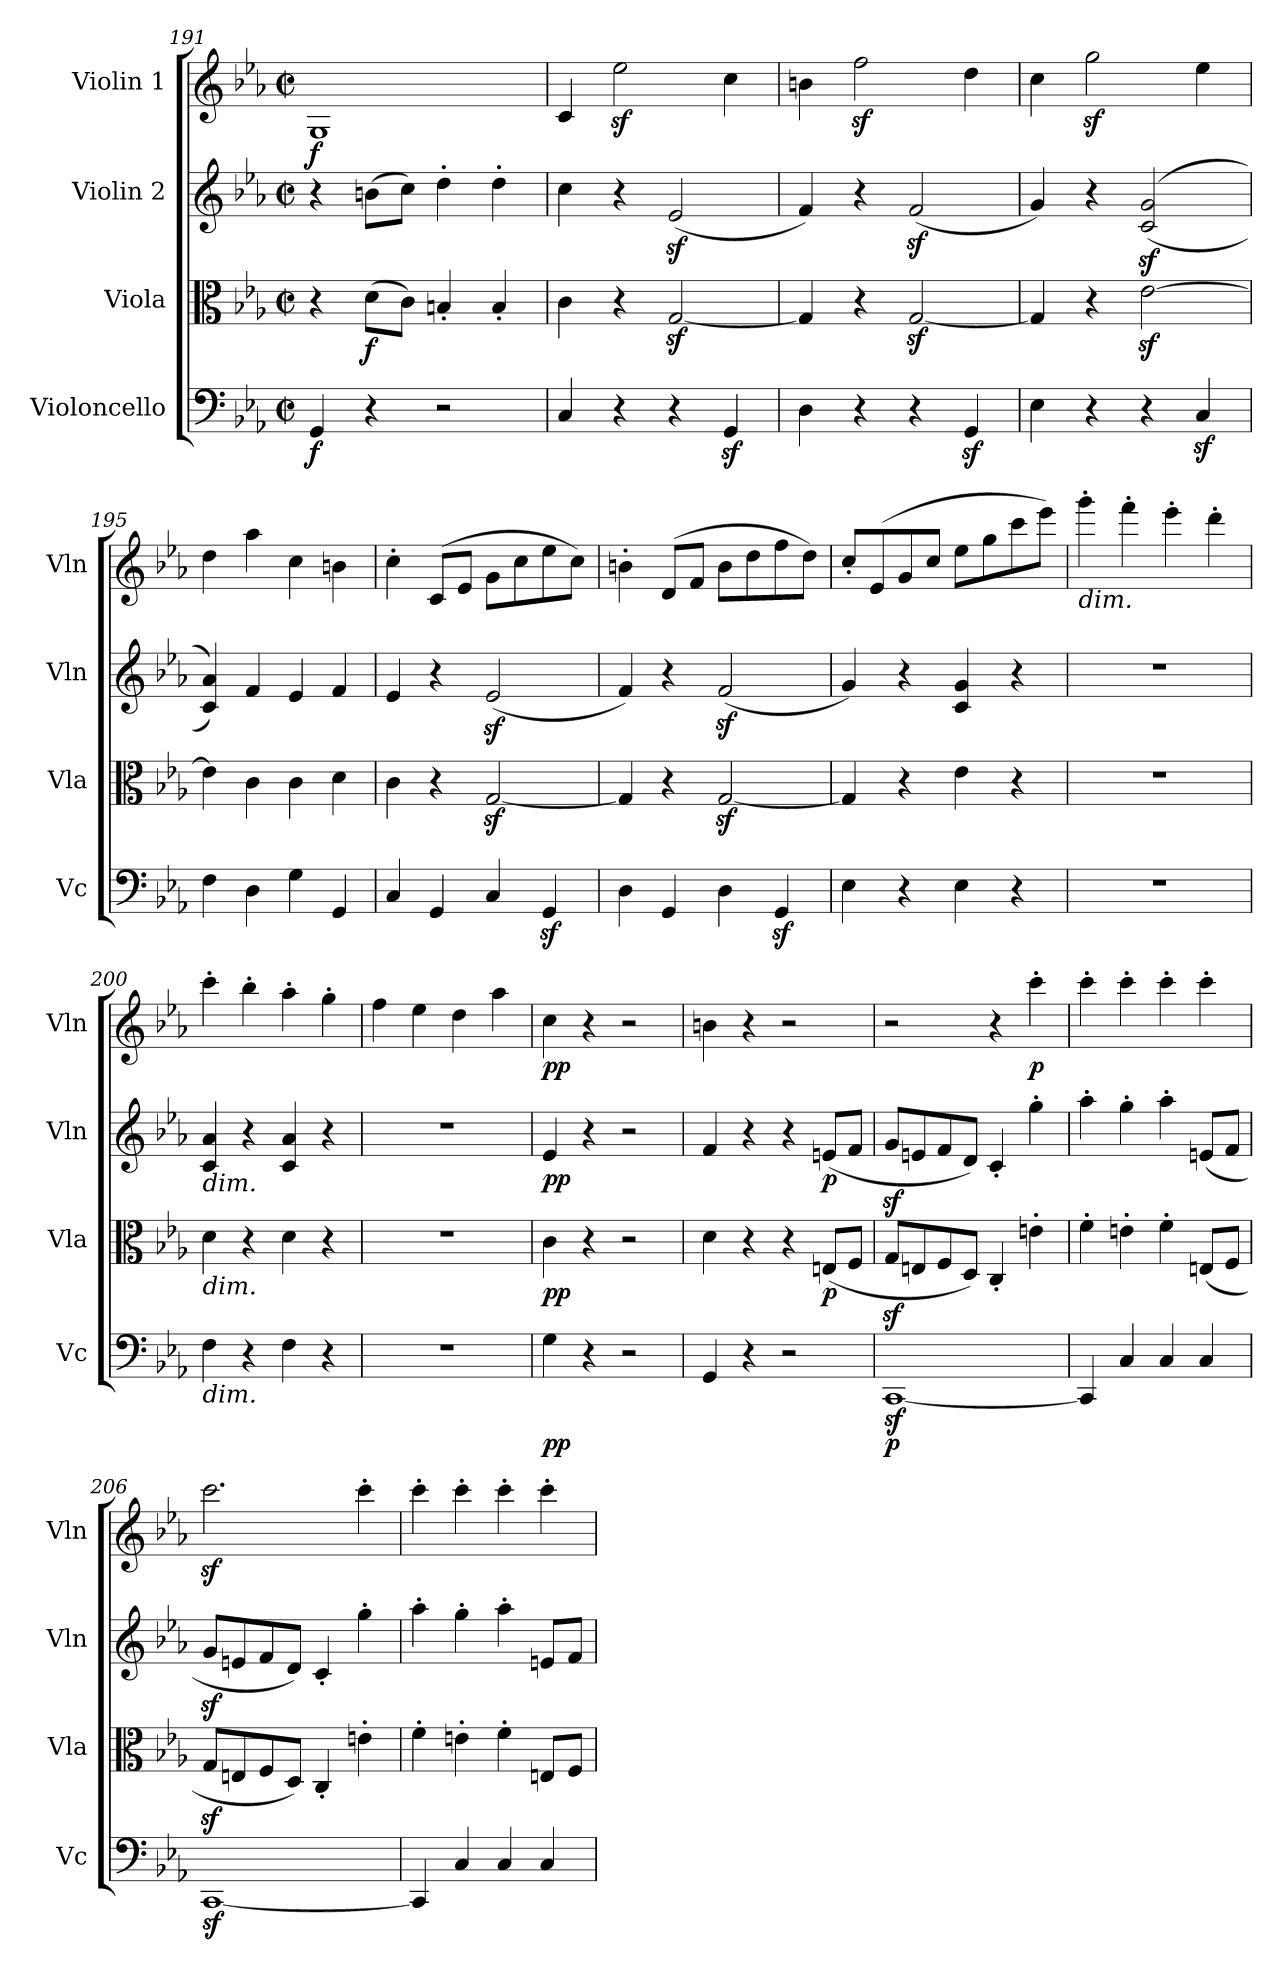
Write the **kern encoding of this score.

**kern	**dynam	**kern	**dynam	**kern	**dynam	**kern	**dynam
*part4	*part4	*part3	*part3	*part2	*part2	*part1	*part1
*staff4	*staff4	*staff3	*staff3	*staff2	*staff2	*staff1	*staff1
*I"Violoncello	*	*I"Viola	*	*I"Violin 2	*	*I"Violin 1	*
*I'Vc	*	*I'Vla	*	*I'Vln	*	*I'Vln	*
*clefF4	*	*clefC3	*	*clefG2	*	*clefG2	*
*k[b-e-a-]	*	*k[b-e-a-]	*	*k[b-e-a-]	*	*k[b-e-a-]	*
*M2/2	*	*M2/2	*	*M2/2	*	*M2/2	*
*met(c|)	*	*met(c|)	*	*met(c|)	*	*met(c|)	*
=191	=191	=191	=191	=191	=191	=191	=191
!	!LO:DY:b	!	!	!	!	!	!LO:DY:b
4GG/	f	4r	.	4r	.	1G	f
!	!	!	!LO:DY:b	!	!	!	!
4r	.	(8d\L	f	(8bn\L	.	.	.
.	.	8c\J)	.	8cc\J)	.	.	.
2r	.	4Bn'/	.	4dd'\	.	.	.
.	.	4B'/	.	4dd'\	.	.	.
=192	=192	=192	=192	=192	=192	=192	=192
4C/	.	4c\	.	4cc\	.	4c/	.
4r	.	4r	.	4r	.	2ee-z<\	.
4r	.	[2Gz</	.	(2e-z</	.	.	.
4GGz</	.	.	.	.	.	4cc\	.
=193	=193	=193	=193	=193	=193	=193	=193
4D\	.	4G/]	.	4f/)	.	4bn\	.
4r	.	4r	.	4r	.	2ffz<\	.
4r	.	[2Gz</	.	(2fz</	.	.	.
4GGz</	.	.	.	.	.	4dd\	.
=194	=194	=194	=194	=194	=194	=194	=194
4E-\	.	4G/]	.	4g/)	.	4cc\	.
4r	.	4r	.	4r	.	2ggz<\	.
4r	.	[2e-z<\	.	(>(2c/z< 2g/z<	.	.	.
4Cz</	.	.	.	.	.	4ee-\	.
=195	=195	=195	=195	=195	=195	=195	=195
4F\	.	4e-\]	.	4c/ 4a-/))	.	4dd\	.
4D\	.	4c\	.	4f/	.	4aa-\	.
4G\	.	4c\	.	4e-/	.	4cc\	.
4GG/	.	4d\	.	4f/	.	4bn\	.
=196	=196	=196	=196	=196	=196	=196	=196
4C/	.	4c\	.	4e-/	.	4cc'\	.
4GG/	.	4r	.	4r	.	(8c/L	.
.	.	.	.	.	.	8e-/J	.
4C/	.	[2Gz</	.	(2e-z</	.	8g\L	.
.	.	.	.	.	.	8cc\	.
4GGz</	.	.	.	.	.	8ee-\	.
.	.	.	.	.	.	8cc\J)	.
=197	=197	=197	=197	=197	=197	=197	=197
4D\	.	4G/]	.	4f/)	.	4bn'\	.
4GG/	.	4r	.	4r	.	(8d/L	.
.	.	.	.	.	.	8f/J	.
4D\	.	[2Gz</	.	(2fz</	.	8b\L	.
.	.	.	.	.	.	8dd\	.
4GGz</	.	.	.	.	.	8ff\	.
.	.	.	.	.	.	8dd\J)	.
!!LO:LB:g=z
=198	=198	=198	=198	=198	=198	=198	=198
4E-\	.	4G/]	.	4g/)	.	8cc'/L	.
.	.	.	.	.	.	(8e-/	.
4r	.	4r	.	4r	.	8g/	.
.	.	.	.	.	.	8cc/J	.
4E-\	.	4e-\	.	4c/ 4g/	.	8ee-\L	.
.	.	.	.	.	.	8gg\	.
4r	.	4r	.	4r	.	8ccc\	.
.	.	.	.	.	.	8eee-\J)	.
=199	=199	=199	=199	=199	=199	=199	=199
!	!	!	!	!	!	!LO:TX:b:i:t=dim.	!
1r	.	1r	.	1r	.	4ggg'\	.
.	.	.	.	.	.	4fff'\	.
.	.	.	.	.	.	4eee-'\	.
.	.	.	.	.	.	4ddd'\	.
!!LO:PB:g=z
=200	=200	=200	=200	=200	=200	=200	=200
!	!	!	!	!LO:TX:b:i:t=dim.	!	!	!
!	!	!LO:TX:b:i:t=dim.	!	!	!	!	!
!LO:TX:b:i:t=dim.	!	!	!	!	!	!	!
4F\	.	4d\	.	4c/ 4a-/	.	4ccc'\	.
4r	.	4r	.	4r	.	4bb-'\	.
4F\	.	4d\	.	4c/ 4a-/	.	4aa-'\	.
4r	.	4r	.	4r	.	4gg'\	.
=201	=201	=201	=201	=201	=201	=201	=201
1r	.	1r	.	1r	.	4ff\	.
.	.	.	.	.	.	4ee-\	.
.	.	.	.	.	.	4dd\	.
.	.	.	.	.	.	4aa-\	.
=202	=202	=202	=202	=202	=202	=202	=202
!	!LO:DY:b	!	!LO:DY:b	!	!LO:DY:b	!	!LO:DY:b
4G\	pp	4c\	pp	4e-/	pp	4cc\	pp
4r	.	4r	.	4r	.	4r	.
2r	.	2r	.	2r	.	2r	.
=203	=203	=203	=203	=203	=203	=203	=203
4GG/	.	4d\	.	4f/	.	4bn\	.
4r	.	4r	.	4r	.	4r	.
2r	.	4r	.	4r	.	2r	.
!	!	!	!LO:DY:b	!	!LO:DY:b	!	!
.	.	(8En/L	p	(8en/L	p	.	.
.	.	8F/J	.	8f/J	.	.	.
=204	=204	=204	=204	=204	=204	=204	=204
!	!LO:DY:b	!	!	!	!	!	!
[1CCz<	p	8Gz</L	.	8gz</L	.	2r	.
.	.	8En/	.	8en/	.	.	.
.	.	8F/	.	8f/	.	.	.
.	.	8D/J)	.	8d/J)	.	.	.
.	.	4C'/	.	4c'/	.	4r	.
!	!	!	!	!	!	!	!LO:DY:b
.	.	4en'\	.	4gg'\	.	4ccc'\	p
=205	=205	=205	=205	=205	=205	=205	=205
4CC/]	.	4f'\	.	4aa-'\	.	4ccc'\	.
4C/	.	4en'\	.	4gg'\	.	4ccc'\	.
4C/	.	4f'\	.	4aa-'\	.	4ccc'\	.
4C/	.	(8En/L	.	(8en/L	.	4ccc'\	.
.	.	8F/J	.	8f/J	.	.	.
=206	=206	=206	=206	=206	=206	=206	=206
[1CCz<	.	8Gz</L	.	8gz</L	.	2.cccz<\	.
.	.	8En/	.	8en/	.	.	.
.	.	8F/	.	8f/	.	.	.
.	.	8D/J)	.	8d/J)	.	.	.
.	.	4C'/	.	4c'/	.	.	.
.	.	4en'\	.	4gg'\	.	4ccc'\	.
=207	=207	=207	=207	=207	=207	=207	=207
4CC/]	.	4f'\	.	4aa-'\	.	4ccc'\	.
4C/	.	4en'\	.	4gg'\	.	4ccc'\	.
4C/	.	4f'\	.	4aa-'\	.	4ccc'\	.
4C/	.	8En/L	.	8en/L	.	4ccc'\	.
.	.	8F/J	.	8f/J	.	.	.
=	=	=	=	=	=	=	=
*-	*-	*-	*-	*-	*-	*-	*-
